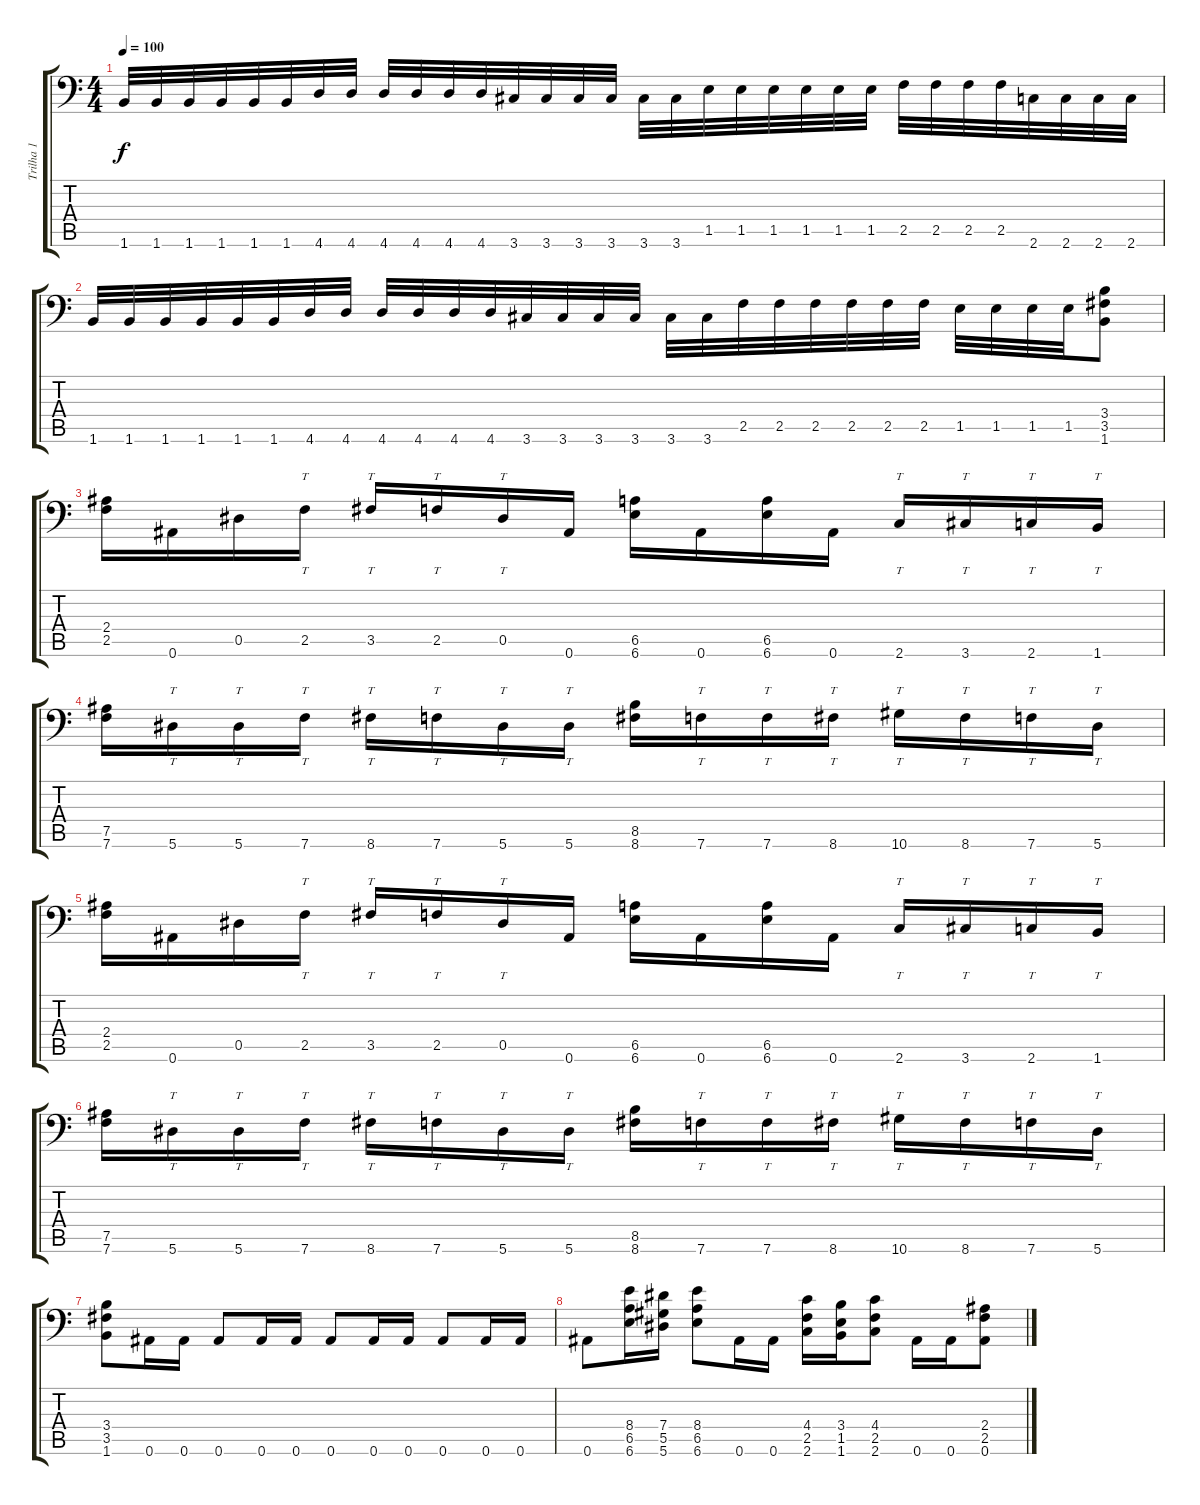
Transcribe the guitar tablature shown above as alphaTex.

\track ("Trilha 1" "Trilha 1") {instrument overdrivenguitar}
\staff {score tabs}
\tuning (Bb3 F3 Db3 Ab2 Eb2 Bb1) {hide}
\ts (4 4)
\tempo 100
\clef f4
\ks c
1.6.32{dy f} 1.6.32 1.6.32 1.6.32 1.6.32 1.6.32 4.6.32 4.6.32 4.6.32 4.6.32 4.6.32 4.6.32 3.6.32 3.6.32 3.6.32 3.6.32 3.6.32 3.6.32 1.5.32 1.5.32 1.5.32 1.5.32 1.5.32 1.5.32 2.5.32 2.5.32 2.5.32 2.5.32 2.6.32 2.6.32 2.6.32 2.6.32 |
1.6.32 1.6.32 1.6.32 1.6.32 1.6.32 1.6.32 4.6.32 4.6.32 4.6.32 4.6.32 4.6.32 4.6.32 3.6.32 3.6.32 3.6.32 3.6.32 3.6.32 3.6.32 2.5.32 2.5.32 2.5.32 2.5.32 2.5.32 2.5.32 1.5.32 1.5.32 1.5.32 1.5.32 (3.4 3.5 1.6).8 |
(2.4 2.5).16 0.6.16 0.5.16 2.5.16{tt} 3.5.16{tt} 2.5.16{tt} 0.5.16{tt} 0.6.16 (6.5 6.6).16 0.6.16 (6.5 6.6).16 0.6.16 2.6.16{tt} 3.6.16{tt} 2.6.16{tt} 1.6.16{tt} |
(7.5 7.6).16 5.6.16{tt} 5.6.16{tt} 7.6.16{tt} 8.6.16{tt} 7.6.16{tt} 5.6.16{tt} 5.6.16{tt} (8.5 8.6).16 7.6.16{tt} 7.6.16{tt} 8.6.16{tt} 10.6.16{tt} 8.6.16{tt} 7.6.16{tt} 5.6.16{tt} |
(2.4 2.5).16 0.6.16 0.5.16 2.5.16{tt} 3.5.16{tt} 2.5.16{tt} 0.5.16{tt} 0.6.16 (6.5 6.6).16 0.6.16 (6.5 6.6).16 0.6.16 2.6.16{tt} 3.6.16{tt} 2.6.16{tt} 1.6.16{tt} |
(7.5 7.6).16 5.6.16{tt} 5.6.16{tt} 7.6.16{tt} 8.6.16{tt} 7.6.16{tt} 5.6.16{tt} 5.6.16{tt} (8.5 8.6).16 7.6.16{tt} 7.6.16{tt} 8.6.16{tt} 10.6.16{tt} 8.6.16{tt} 7.6.16{tt} 5.6.16{tt} |
(3.4 3.5 1.6).8 0.6.16 0.6.16 0.6.8 0.6.16 0.6.16 0.6.8 0.6.16 0.6.16 0.6.8 0.6.16 0.6.16 |
0.6.8 (8.4 6.5 6.6).16 (7.4 5.5 5.6).16 (8.4 6.5 6.6).8 0.6.16 0.6.16 (4.4 2.5 2.6).16 (3.4 1.5 1.6).16 (4.4 2.5 2.6).8 0.6.16 0.6.16 (2.4 2.5 0.6).8
